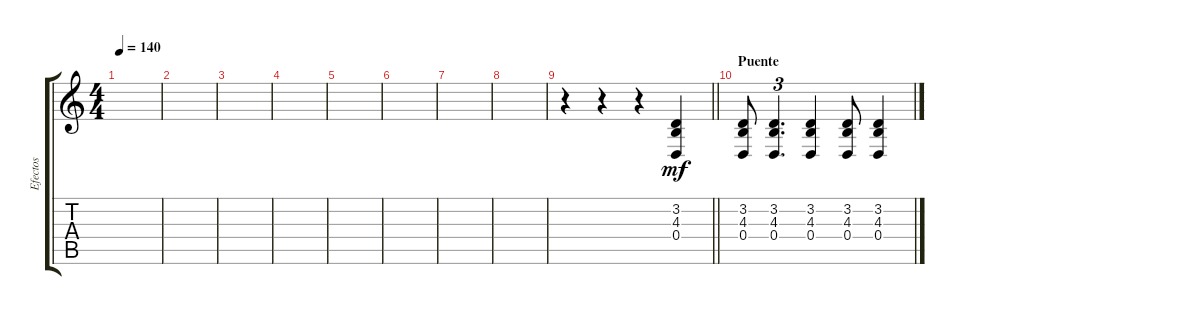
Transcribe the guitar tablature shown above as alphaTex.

\track ("Efectos" "Efectos") {instrument tangoaccordion}
\staff {score tabs}
\tuning (E4 B3 G3 D3 A2 E2) {hide}
\ts (4 4)
\tempo 140
\clef g2
\ks c
|
|
|
|
|
|
|
|
\barLineRight lightlight
r.4 r.4 r.4 (3.2 4.3 0.4).4{dy mf} |
\section ("" "Puente")
(3.2 4.3 0.4).8 (3.2 4.3 0.4).4{d tu (3 2)} (3.2 4.3 0.4).4 (3.2 4.3 0.4).8 (3.2 4.3 0.4).4
